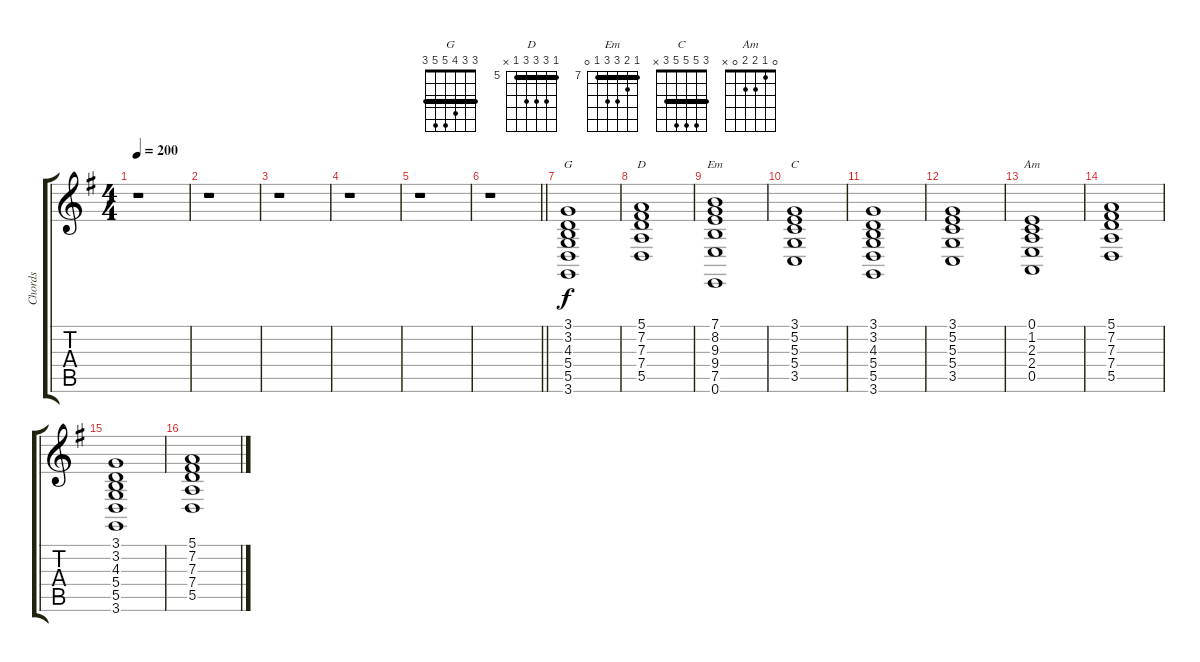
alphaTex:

\track ("Chords" "Chords") {instrument stringensemble1}
\staff {score tabs}
\tuning (E4 B3 G3 D3 A2 E2) {hide}
\chord ("G" 3 3 4 5 5 3) {barre 3}
\chord ("D" 5 7 7 7 5 x) {firstfret 5 barre 5}
\chord ("Em" 7 8 9 9 7 0) {firstfret 7 barre 7}
\chord ("C" 3 5 5 5 3 x) {barre 3}
\chord ("Am" 0 1 2 2 0 x)
\ts (4 4)
\tempo 200
\clef g2
\ks g
r.1{dy f} |
r.1 |
r.1 |
r.1 |
r.1 |
\barLineRight lightlight
r.1 |
\section ("" "")
(3.1 3.2 4.3 5.4 5.5 3.6).1{ch "G"} |
(5.1 7.2 7.3 7.4 5.5).1{ch "D"} |
(7.1 8.2 9.3 9.4 7.5 0.6).1{ch "Em"} |
(3.1 5.2 5.3 5.4 3.5).1{ch "C"} |
(3.1 3.2 4.3 5.4 5.5 3.6).1 |
(3.1 5.2 5.3 5.4 3.5).1 |
(0.1 1.2 2.3 2.4 0.5).1{ch "Am"} |
(5.1 7.2 7.3 7.4 5.5).1 |
(3.1 3.2 4.3 5.4 5.5 3.6).1 |
(5.1 7.2 7.3 7.4 5.5).1
